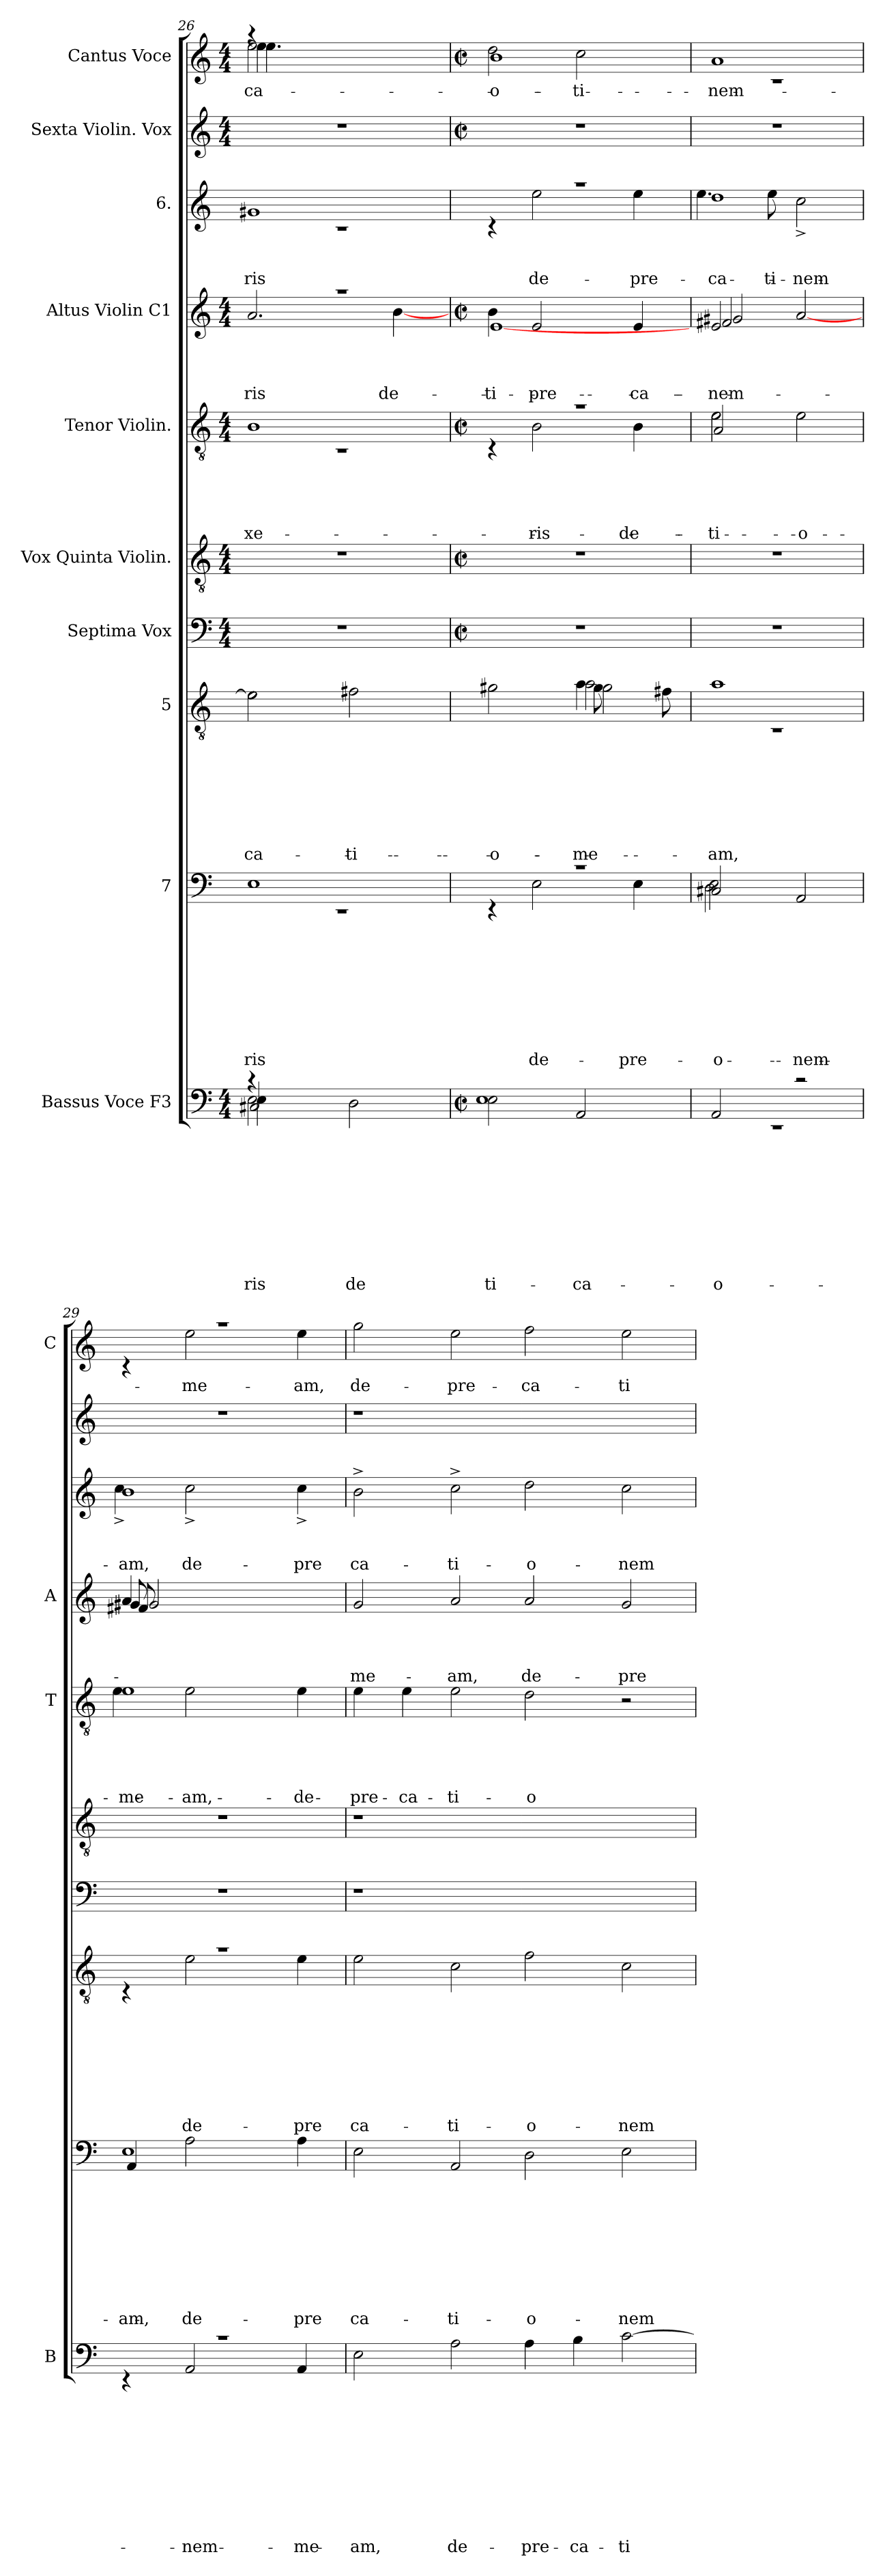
**kern	**text	**text	**text	**text	**text	**text	**text	**text	**text	**text	**kern	**text	**text	**text	**text	**text	**text	**text	**text	**text	**kern	**text	**text	**text	**text	**text	**text	**text	**text	**kern	**kern	**kern	**text	**text	**text	**text	**text	**kern	**text	**text	**text	**text	**kern	**text	**text	**text	**kern	**kern	**text
*part10	*part10	*part10	*part10	*part10	*part10	*part10	*part10	*part10	*part10	*part10	*part9	*part9	*part9	*part9	*part9	*part9	*part9	*part9	*part9	*part9	*part8	*part8	*part8	*part8	*part8	*part8	*part8	*part8	*part8	*part7	*part6	*part5	*part5	*part5	*part5	*part5	*part5	*part4	*part4	*part4	*part4	*part4	*part3	*part3	*part3	*part3	*part2	*part1	*part1
*staff10	*staff10	*staff10	*staff10	*staff10	*staff10	*staff10	*staff10	*staff10	*staff10	*staff10	*staff9	*staff9	*staff9	*staff9	*staff9	*staff9	*staff9	*staff9	*staff9	*staff9	*staff8	*staff8	*staff8	*staff8	*staff8	*staff8	*staff8	*staff8	*staff8	*staff7	*staff6	*staff5	*staff5	*staff5	*staff5	*staff5	*staff5	*staff4	*staff4	*staff4	*staff4	*staff4	*staff3	*staff3	*staff3	*staff3	*staff2	*staff1	*staff1
*I"Bassus Voce F3	*	*	*	*	*	*	*	*	*	*	*I"7	*	*	*	*	*	*	*	*	*	*I"5	*	*	*	*	*	*	*	*	*I"Septima Vox	*I"Vox Quinta Violin.	*I"Tenor Violin.	*	*	*	*	*	*I"Altus Violin C1	*	*	*	*	*I"6.	*	*	*	*I"Sexta Violin. Vox	*I"Cantus Voce	*
*I'B	*	*	*	*	*	*	*	*	*	*	*	*	*	*	*	*	*	*	*	*	*	*	*	*	*	*	*	*	*	*	*	*I'T	*	*	*	*	*	*I'A	*	*	*	*	*	*	*	*	*	*I'C	*
!!LO:PB:g=z
*clefF4	*	*	*	*	*	*	*	*	*	*	*clefF4	*	*	*	*	*	*	*	*	*	*clefGv2	*	*	*	*	*	*	*	*	*clefF4	*clefGv2	*clefGv2	*	*	*	*	*	*clefG2	*	*	*	*	*clefG2	*	*	*	*clefG2	*clefG2	*
*k[]	*	*	*	*	*	*	*	*	*	*	*k[]	*	*	*	*	*	*	*	*	*	*k[]	*	*	*	*	*	*	*	*	*k[]	*k[]	*k[]	*	*	*	*	*	*k[]	*	*	*	*	*k[]	*	*	*	*k[]	*k[]	*
*C:	*	*	*	*	*	*	*	*	*	*	*C:	*	*	*	*	*	*	*	*	*	*C:	*	*	*	*	*	*	*	*	*C:	*C:	*C:	*	*	*	*	*	*C:	*	*	*	*	*C:	*	*	*	*C:	*C:	*
*M4/4	*	*	*	*	*	*	*	*	*	*	*	*	*	*	*	*	*	*	*	*	*	*	*	*	*	*	*	*	*	*M4/4	*M4/4	*M4/4	*	*	*	*	*	*M4/4	*	*	*	*	*	*	*	*	*M4/4	*M4/4	*
=26	=26	=26	=26	=26	=26	=26	=26	=26	=26	=26	=26	=26	=26	=26	=26	=26	=26	=26	=26	=26	=26	=26	=26	=26	=26	=26	=26	=26	=26	=26	=26	=26	=26	=26	=26	=26	=26	=26	=26	=26	=26	=26	=26	=26	=26	=26	=26	=26	=26
*^	*	*	*	*	*	*	*	*	*	*	*	*	*	*	*	*	*	*	*	*	*	*	*	*	*	*	*	*	*	*	*	*	*	*	*	*	*	*	*	*	*	*	*	*	*	*	*	*	*
!	!	!	!	!	!	!	!	!	!	!	!LO:LY:b	!	!	!	!	!	!	!	!	!	!	!	!	!	!	!	!	!	!	!	!	!	!	!	!	!	!	!	!	!	!	!	!	!	!	!	!	!	!	!
*	*^	*	*	*	*	*	*	*	*	*	*	*	*	*	*	*	*	*	*	*	*	*	*	*	*	*	*	*	*	*	*	*	*	*	*	*	*	*	*	*	*	*	*	*	*	*	*	*	*	*
!	!	!	!	!	!	!	!	!	!	!	!	!LO:LY:b	!	!	!	!	!	!	!	!	!	!	!	!	!	!	!	!	!	!	!	!	!	!	!	!	!	!	!	!	!	!	!	!	!	!	!	!	!	!	!
*	*	*^	*	*	*	*	*	*	*	*	*	*	*	*	*	*	*	*	*	*	*	*	*	*	*	*	*	*	*	*	*	*	*	*	*	*	*	*	*	*	*	*	*	*	*	*	*	*	*	*	*
!	!	!	!	!	!	!	!	!	!	!	!	!	!LO:LY:b	!	!	!	!	!	!	!	!	!	!LO:LY:b	!	!	!	!	!	!	!	!	!LO:LY:b	!	!	!	!	!	!	!	!	!	!	!	!	!	!	!	!	!	!	!	!
*	*	*	*	*	*	*	*	*	*	*	*	*	*	*^	*	*	*	*	*	*	*	*	*	*^	*	*	*	*	*	*	*	*	*	*	*	*	*	*	*	*	*	*	*	*	*	*	*	*	*	*	*	*
*	*	*	*	*	*	*	*	*	*	*	*	*	*	*	*	*	*	*	*	*	*	*	*	*	*	*^	*	*	*	*	*	*	*	*	*	*	*	*	*	*	*	*	*	*	*	*	*	*	*	*	*	*	*	*
!	!	!	!	!	!	!	!	!	!	!	!	!	!	!	!	!	!	!	!	!	!	!	!	!	!	!	!	!	!	!	!	!	!	!	!LO:LY:b	!	!	!	!	!	!	!	!LO:LY:b	!	!	!	!	!LO:LY:b	!	!	!	!LO:LY:b	!	!	!LO:LY:b
*	*	*	*	*	*	*	*	*	*	*	*	*	*	*	*	*	*	*	*	*	*	*	*	*	*	*	*	*	*	*	*	*	*	*	*	*	*	*^	*	*	*	*	*	*^	*	*	*	*	*^	*	*	*	*	*^	*
*	*	*	*	*	*	*	*	*	*	*	*	*	*	*	*	*	*	*	*	*	*	*	*	*	*	*	*	*	*	*	*	*	*	*	*	*	*	*	*	*	*	*	*	*	*	*	*	*	*	*	*	*	*	*	*	*	*	*^	*
!	!	!	!	!	!	!	!	!	!	!	!	!	!	!	!	!	!	!	!	!	!	!	!	!	!	!	!	!	!	!	!	!	!	!	!	!	!	!	!	!	!	!	!	!	!	!	!	!	!	!	!	!	!	!	!	!	!	!	!	!LO:LY:b
*	*	*	*	*	*	*	*	*	*	*	*	*	*	*	*	*	*	*	*	*	*	*	*	*	*	*	*	*	*	*	*	*	*	*	*	*	*	*	*	*	*	*	*	*	*	*	*	*	*	*	*	*	*	*	*	*	*	*	*^	*
!	!	!	!	!	!	!	!	!	!	!	!	!	!	!	!	!	!	!	!	!	!	!	!	!	!	!	!	!	!	!	!	!	!	!	!	!	!	!	!	!	!	!	!	!	!	!	!	!	!	!	!	!	!	!	!	!	!	!	!	!	!LO:LY:b
4rc	2E\	4E\	2C#X/	.	.	.	.	.	.	.	.	.	-ris	1E	1rEE	.	.	.	.	.	.	.	.	-ris	2e\]	2e\	2e\	.	.	.	.	.	.	.	-ca-	1r	1r	1B	1rC	.	.	.	.	-xe-	1raa	2.a/	.	.	.	-ris	1g#X	1rc	.	.	-ris	1r	4raa	2ee\	4ee\	4.ee\	-ca-
2.ryy	.	2.ryy	.	.	.	.	.	.	.	.	.	.	.	.	.	.	.	.	.	.	.	.	.	.	.	.	.	.	.	.	.	.	.	.	.	.	.	.	.	.	.	.	.	.	.	.	.	.	.	.	.	.	.	.	.	.	2ryy	.	2ryy	.	.
.	.	.	.	.	.	.	.	.	.	.	.	.	.	.	.	.	.	.	.	.	.	.	.	.	.	.	.	.	.	.	.	.	.	.	.	.	.	.	.	.	.	.	.	.	.	.	.	.	.	.	.	.	.	.	.	.	.	.	.	2ryy	.
!	!	!	!	!	!	!	!	!	!	!	!	!	!LO:LY:b	!	!	!	!	!	!	!	!	!	!	!	!	!	!	!	!	!	!	!	!	!	!LO:LY:b	!	!	!	!	!	!	!	!	!	!	!	!	!	!	!	!	!	!	!	!	!	!	!	!	!	!
.	2ryy	.	2D\	.	.	.	.	.	.	.	.	.	de-	.	.	.	.	.	.	.	.	.	.	.	2ryy	2ryy	2f#X\	.	.	.	.	.	.	.	-ti-	.	.	.	.	.	.	.	.	.	.	.	.	.	.	.	.	.	.	.	.	.	.	2ryy	.	.	.
!	!	!	!	!	!	!	!	!	!	!	!	!	!	!	!	!	!	!	!	!	!	!	!	!	!	!	!	!	!	!	!	!	!	!	!	!	!	!	!	!	!	!	!	!	!	!	!	!	!	!LO:LY:b	!	!	!	!	!	!	!	!	!	!	!
.	.	.	.	.	.	.	.	.	.	.	.	.	.	.	.	.	.	.	.	.	.	.	.	.	.	.	.	.	.	.	.	.	.	.	.	.	.	.	.	.	.	.	.	.	.	[>4b\	.	.	.	de-	.	.	.	.	.	.	4ryy	.	4ryy	.	.
.	.	.	.	.	.	.	.	.	.	.	.	.	.	.	.	.	.	.	.	.	.	.	.	.	.	.	.	.	.	.	.	.	.	.	.	.	.	.	.	.	.	.	.	.	.	.	.	.	.	.	.	.	.	.	.	.	.	.	.	8ryy	.
*v	*v	*v	*v	*	*	*	*	*	*	*	*	*	*	*	*	*	*	*	*	*	*	*	*	*	*v	*v	*v	*	*	*	*	*	*	*	*	*	*	*	*	*	*	*	*	*	*	*	*	*	*	*	*	*	*	*	*	*	*v	*v	*v	*v	*
=27	=27	=27	=27	=27	=27	=27	=27	=27	=27	=27	=27	=27	=27	=27	=27	=27	=27	=27	=27	=27	=27	=27	=27	=27	=27	=27	=27	=27	=27	=27	=27	=27	=27	=27	=27	=27	=27	=27	=27	=27	=27	=27	=27	=27	=27	=27	=27	=27	=27	=27	=27	=27	=27
*M2/2	*	*	*	*	*	*	*	*	*	*	*	*	*	*	*	*	*	*	*	*	*	*	*	*	*	*	*	*	*	*	*M2/2	*M2/2	*M2/2	*	*	*	*	*	*	*M2/2	*	*	*	*	*	*	*	*	*	*	*M2/2	*M2/2	*
*met(c|)	*	*	*	*	*	*	*	*	*	*	*	*	*	*	*	*	*	*	*	*	*	*	*	*	*	*	*	*	*	*	*met(c|)	*met(c|)	*met(c|)	*	*	*	*	*	*	*met(c|)	*	*	*	*	*	*	*	*	*	*	*met(c|)	*met(c|)	*
*	*	*	*	*	*	*	*	*	*	*	*	*	*	*	*	*	*	*	*	*	*	*	*	*	*	*	*	*	*	*	*	*	*	*	*	*	*	*	*	*	*	*	*	*	*	*	*	*	*	*	*	*^	*
*	*	*	*	*	*	*	*	*	*	*	*	*	*	*	*	*	*	*	*	*	*	*	*	*	*	*	*	*	*	*	*	*	*	*	*	*	*	*	*	*	*	*	*	*	*	*	*	*	*	*	*	*	*^	*
*	*	*	*	*	*	*	*	*	*	*	*	*	*	*	*	*	*	*	*	*	*	*	*	*	*	*	*	*	*	*	*	*	*	*	*	*	*	*	*	*	*	*	*	*	*	*	*	*	*	*	*	*	*	*^	*
!	!	!	!	!	!	!	!	!	!	!LO:LY:b	!	!	!	!	!	!	!	!	!	!	!	!	!	!	!	!	!	!	!	!	!	!	!	!	!	!	!	!	!	!	!	!	!	!	!	!	!	!	!	!	!	!	!	!	!	!
*^	*	*	*	*	*	*	*	*	*	*	*	*	*	*	*	*	*	*	*	*	*	*	*	*	*	*	*	*	*	*	*	*	*	*	*	*	*	*	*	*	*	*	*	*	*	*	*	*	*	*	*	*	*	*	*	*
!	!	!	!	!	!	!	!	!	!	!	!LO:LY:b	!	!	!	!	!	!	!	!	!	!	!	!	!	!	!	!	!	!	!	!LO:LY:b	!	!	!	!	!	!	!	!	!	!	!	!	!	!	!LO:LY:b:rj	!	!	!	!	!	!	!	!	!	!	!LO:LY:b
*	*	*	*	*	*	*	*	*	*	*	*	*	*	*	*	*	*	*	*	*	*	*	*^	*	*	*	*	*	*	*	*	*	*	*	*	*	*	*	*	*	*	*	*	*	*	*	*	*	*	*	*	*	*	*	*	*	*
*	*	*	*	*	*	*	*	*	*	*	*	*	*	*	*	*	*	*	*	*	*	*	*	*^	*	*	*	*	*	*	*	*	*	*	*	*	*	*	*	*	*	*	*	*	*	*	*	*	*	*	*	*	*	*	*	*	*	*
*	*	*	*	*	*	*	*	*	*	*	*	*	*	*	*	*	*	*	*	*	*	*	*	*	*^	*	*	*	*	*	*	*	*	*	*	*	*	*	*	*	*	*	*	*	*	*	*	*	*	*	*	*	*	*	*	*v	*v	*v	*
2E\	1E	.	.	.	.	.	.	.	.	.	-ti-	1rc	4rEE	.	.	.	.	.	.	.	.	.	2g#X\	2ryy	2ryy	2ryy	.	.	.	.	.	.	.	-o-	1r	1r	1ra	4rC	.	.	.	.	.	4b\	[<1e	.	.	.	-ti-	1raa	4rc	.	.	.	1r	2dd\	1b	-o-
!	!	!	!	!	!	!	!	!	!	!	!	!	!	!	!	!	!	!	!	!	!	!LO:LY:b	!	!	!	!	!	!	!	!	!	!	!	!	!	!	!	!	!	!	!	!	!LO:LY:b	!	!	!	!	!	!LO:LY:b	!	!	!	!	!LO:LY:b	!	!	!	!
.	.	.	.	.	.	.	.	.	.	.	.	.	2E\	.	.	.	.	.	.	.	.	de-	.	.	.	.	.	.	.	.	.	.	.	.	.	.	.	2B\	.	.	.	.	-ris	2e/	.	.	.	.	-pre-	.	2ee\	.	.	de-	.	.	.	.
!	!	!	!	!	!	!	!	!	!	!	!LO:LY:b	!	!	!	!	!	!	!	!	!	!	!	!	!	!	!	!	!	!	!	!	!	!	!LO:LY:b	!	!	!	!	!	!	!	!	!	!	!	!	!	!	!	!	!	!	!	!	!	!	!	!
!	!	!	!	!	!	!	!	!	!	!	!	!	!	!	!	!	!	!	!	!	!	!	!	!	!	!	!	!	!	!	!	!	!	!LO:LY:b	!	!	!	!	!	!	!	!	!	!	!	!	!	!	!	!	!	!	!	!	!	!	!	!LO:LY:b
2AA/	.	.	.	.	.	.	.	.	.	.	-ca-	.	.	.	.	.	.	.	.	.	.	.	4a\	2a\	8g#\	2g#\	.	.	.	.	.	.	.	me-	.	.	.	.	.	.	.	.	.	.	.	.	.	.	.	.	.	.	.	.	.	2cc\	.	-ti-
.	.	.	.	.	.	.	.	.	.	.	.	.	.	.	.	.	.	.	.	.	.	.	.	.	4ryy	.	.	.	.	.	.	.	.	.	.	.	.	.	.	.	.	.	.	.	.	.	.	.	.	.	.	.	.	.	.	.	.	.
!	!	!	!	!	!	!	!	!	!	!	!	!	!	!	!	!	!	!	!	!	!	!LO:LY:b	!	!	!	!	!	!	!	!	!	!	!	!	!	!	!	!	!	!	!	!	!LO:LY:b	!	!	!	!	!	!LO:LY:b	!	!	!	!	!LO:LY:b	!	!	!	!
.	.	.	.	.	.	.	.	.	.	.	.	.	4E\	.	.	.	.	.	.	.	.	-pre-	4ryy	.	.	.	.	.	.	.	.	.	.	.	.	.	.	4B\	.	.	.	.	de-	4e/	.	.	.	.	-ca-	.	4ee\	.	.	-pre-	.	.	.	.
.	.	.	.	.	.	.	.	.	.	.	.	.	.	.	.	.	.	.	.	.	.	.	.	.	8f#X\	.	.	.	.	.	.	.	.	.	.	.	.	.	.	.	.	.	.	.	.	.	.	.	.	.	.	.	.	.	.	.	.	.
*	*	*	*	*	*	*	*	*	*	*	*	*v	*v	*	*	*	*	*	*	*	*	*	*	*	*	*	*	*	*	*	*	*	*	*	*	*	*v	*v	*	*	*	*	*	*v	*v	*	*	*	*	*	*	*	*	*	*	*	*	*
*	*	*	*	*	*	*	*	*	*	*	*	*	*	*	*	*	*	*	*	*	*	*	*	*v	*v	*	*	*	*	*	*	*	*	*	*	*	*	*	*	*	*	*	*	*	*	*	*	*	*	*	*	*	*	*	*
=28	=28	=28	=28	=28	=28	=28	=28	=28	=28	=28	=28	=28	=28	=28	=28	=28	=28	=28	=28	=28	=28	=28	=28	=28	=28	=28	=28	=28	=28	=28	=28	=28	=28	=28	=28	=28	=28	=28	=28	=28	=28	=28	=28	=28	=28	=28	=28	=28	=28	=28	=28	=28	=28	=28
!	!	!	!	!	!	!	!	!	!	!	!LO:LY:b	!	!	!	!	!	!	!	!	!	!LO:LY:b	!	!	!	!	!	!	!	!	!	!	!	!	!	!	!	!	!	!	!	!	!	!	!	!	!	!	!	!	!	!	!	!	!
*	*	*	*	*	*	*	*	*	*	*	*	*^	*	*	*	*	*	*	*	*	*	*	*	*	*	*	*	*	*	*	*	*	*	*	*	*	*	*	*	*	*	*	*	*	*	*	*	*	*	*	*	*	*	*
!	!	!	!	!	!	!	!	!	!	!	!	!	!	!	!	!	!	!	!	!	!	!LO:LY:b	!	!	!	!	!	!	!	!	!	!	!	!	!	!	!	!	!	!	!	!	!	!	!	!	!	!	!	!	!	!	!	!	!
*	*	*	*	*	*	*	*	*	*	*	*	*	*^	*	*	*	*	*	*	*	*	*	*	*	*	*	*	*	*	*	*	*	*	*	*	*	*	*	*	*	*	*	*	*	*	*	*	*	*	*	*	*	*	*	*
!	!	!	!	!	!	!	!	!	!	!	!	!	!	!	!	!	!	!	!	!	!	!	!LO:LY:b	!	!	!	!	!	!	!	!	!	!	!LO:LY:b	!	!	!	!	!	!	!	!LO:LY:b	!	!	!	!	!	!	!	!	!	!	!	!	!	!
*	*	*	*	*	*	*	*	*	*	*	*	*	*	*	*	*	*	*	*	*	*	*	*	*	*	*	*	*	*	*	*	*	*	*	*	*	*^	*	*	*	*	*	*	*	*	*	*	*	*	*	*	*	*	*	*	*
!	!	!	!	!	!	!	!	!	!	!	!	!	!	!	!	!	!	!	!	!	!	!	!	!	!	!	!	!	!	!	!	!	!	!	!	!	!	!	!	!	!	!	!LO:LY:b	!	!	!	!	!	!	!	!	!	!	!	!	!	!
*	*	*	*	*	*	*	*	*	*	*	*	*	*	*	*	*	*	*	*	*	*	*	*	*	*	*	*	*	*	*	*	*	*	*	*	*	*	*^	*	*	*	*	*	*	*	*	*	*	*	*	*	*	*	*	*	*	*
!	!	!	!	!	!	!	!	!	!	!	!	!	!	!	!	!	!	!	!	!	!	!	!	!	!	!	!	!	!	!	!	!	!	!	!	!	!	!	!	!	!	!	!	!LO:LY:b	!	!	!	!	!LO:LY:b	!	!	!	!	!	!	!	!	!
*	*	*	*	*	*	*	*	*	*	*	*	*	*	*	*	*	*	*	*	*	*	*	*	*	*	*	*	*	*	*	*	*	*	*	*	*	*	*	*	*	*	*	*	*	*^	*	*	*	*	*	*	*	*	*	*	*	*	*
*	*	*	*	*	*	*	*	*	*	*	*	*	*	*	*	*	*	*	*	*	*	*	*	*	*	*	*	*	*	*	*	*	*	*	*	*	*	*	*	*	*	*	*	*	*	*^	*	*	*	*	*	*	*	*	*	*	*	*	*
!	!	!	!	!	!	!	!	!	!	!	!	!	!	!	!	!	!	!	!	!	!	!	!	!	!	!	!	!	!	!	!	!	!	!	!	!	!	!	!	!	!	!	!	!	!	!	!	!	!	!	!LO:LY:b	!	!	!	!	!LO:LY:b:rj	!	!	!	!
!	!	!	!	!	!	!	!	!	!	!	!	!	!	!	!	!	!	!	!	!	!	!	!	!	!	!	!	!	!	!	!	!	!	!	!	!	!	!	!	!	!	!	!	!	!	!	!	!	!	!	!	!	!	!	!	!LO:LY:b	!	!	!	!LO:LY:b
*	*	*	*	*	*	*	*	*	*	*	*	*	*	*	*	*	*	*	*	*	*	*	*	*	*v	*v	*	*	*	*	*	*	*	*	*	*	*	*	*	*	*	*	*	*	*	*	*	*	*	*	*	*	*	*	*	*	*	*	*	*
2AA/	1rEE	.	.	.	.	.	.	.	.	.	-o-	2C#X/	2D\	2E\	.	.	.	.	.	.	.	.	-o-	1a	1rC	.	.	.	.	.	.	.	-am,	1r	1r	2e\	2A/	2e\	.	.	.	.	-ti-	2e/	2f#X/	2g#X/	.	.	.	-nem	1dd	4.ee\	.	.	-ca-	1r	1a	1rc	-nem
!	!	!	!	!	!	!	!	!	!	!	!	!	!	!	!	!	!	!	!	!	!	!	!	!	!	!	!	!	!	!	!	!	!	!	!	!	!	!	!	!	!	!	!	!	!	!	!	!	!	!	!	!	!	!	!LO:LY:b	!	!	!	!
.	.	.	.	.	.	.	.	.	.	.	.	.	.	.	.	.	.	.	.	.	.	.	.	.	.	.	.	.	.	.	.	.	.	.	.	.	.	.	.	.	.	.	.	.	.	.	.	.	.	.	.	8ee\	.	.	-ti-	.	.	.	.
!	!	!	!	!	!	!	!	!	!	!	!	!	!	!	!	!	!	!	!	!	!	!	!LO:LY:b	!	!	!	!	!	!	!	!	!	!	!	!	!	!	!	!	!	!	!	!LO:LY:b	!	!	!	!	!	!	!	!	!	!	!	!LO:LY:b	!	!	!	!
2rc	.	.	.	.	.	.	.	.	.	.	.	2ryy	2ryy	2AA/	.	.	.	.	.	.	.	.	-nem	.	.	.	.	.	.	.	.	.	.	.	.	2ryy	2ryy	2e\	.	.	.	.	-o-	2ryy	2ryy	[<2a/	.	.	.	.	.	2cc^<\	.	.	-nem	.	.	.	.
=29	=29	=29	=29	=29	=29	=29	=29	=29	=29	=29	=29	=29	=29	=29	=29	=29	=29	=29	=29	=29	=29	=29	=29	=29	=29	=29	=29	=29	=29	=29	=29	=29	=29	=29	=29	=29	=29	=29	=29	=29	=29	=29	=29	=29	=29	=29	=29	=29	=29	=29	=29	=29	=29	=29	=29	=29	=29	=29	=29
!	!	!	!	!	!	!	!	!	!	!	!	!	!	!	!	!	!	!	!	!	!	!	!LO:LY:b	!	!	!	!	!	!	!	!	!	!	!	!	!	!	!	!	!	!	!	!	!	!	!	!	!	!	!	!	!	!	!	!	!	!	!	!
!	!	!	!	!	!	!	!	!	!	!	!	!	!	!	!	!	!	!	!	!	!	!	!LO:LY:b	!	!	!	!	!	!	!	!	!	!	!	!	!	!	!	!	!	!	!	!LO:LY:b	!	!	!	!	!	!	!	!	!	!	!	!	!	!	!	!
!	!	!	!	!	!	!	!	!	!	!	!	!	!	!	!	!	!	!	!	!	!	!	!	!	!	!	!	!	!	!	!	!	!	!	!	!	!	!	!	!	!	!	!LO:LY:b	!	!	!	!	!	!	!	!	!	!	!	!LO:LY:b	!	!	!	!
*	*	*	*	*	*	*	*	*	*	*	*	*	*	*	*	*	*	*	*	*	*	*	*	*	*	*	*	*	*	*	*	*	*	*	*	*	*	*	*	*	*	*	*	*	*	*^	*	*	*	*	*	*	*	*	*	*	*	*	*
!	!	!	!	!	!	!	!	!	!	!	!	!	!	!	!	!	!	!	!	!	!	!	!	!	!	!	!	!	!	!	!	!	!	!	!	!	!	!	!	!	!	!	!	!	!	!	!	!	!	!	!	!	!	!	!	!LO:LY:b	!	!	!	!
*	*	*	*	*	*	*	*	*	*	*	*	*	*v	*v	*	*	*	*	*	*	*	*	*	*	*	*	*	*	*	*	*	*	*	*	*	*	*v	*v	*	*	*	*	*	*	*	*	*	*	*	*	*	*	*	*	*	*	*	*	*	*
1rc	4rEE	.	.	.	.	.	.	.	.	.	.	1E	4AA/	.	.	.	.	.	.	.	.	-am,	1ra	4rC	.	.	.	.	.	.	.	.	1r	1r	1e	4e\	.	.	.	.	me-	4a/	8g#X/	8f#X/	2g#/	.	.	.	.	1b	4cc^<\	.	.	-am,	1r	1raa	4rc	.
.	.	.	.	.	.	.	.	.	.	.	.	.	.	.	.	.	.	.	.	.	.	.	.	.	.	.	.	.	.	.	.	.	.	.	.	.	.	.	.	.	.	.	2ryy	2ryy	.	.	.	.	.	.	.	.	.	.	.	.	.	.
!	!	!	!	!	!	!	!	!	!	!	!LO:LY:b	!	!	!	!	!	!	!	!	!	!	!LO:LY:b	!	!	!	!	!	!	!	!	!	!LO:LY:b	!	!	!	!	!	!	!	!	!LO:LY:b	!	!	!	!	!	!	!	!	!	!	!	!	!LO:LY:b	!	!	!	!LO:LY:b
.	2AA/	.	.	.	.	.	.	.	.	.	-nem	.	2A\	.	.	.	.	.	.	.	.	de-	.	2e\	.	.	.	.	.	.	.	de-	.	.	.	2e\	.	.	.	.	-am,	2ryy	.	.	.	.	.	.	.	.	2cc^<\	.	.	de-	.	.	2ee<\	me-
.	.	.	.	.	.	.	.	.	.	.	.	.	.	.	.	.	.	.	.	.	.	.	.	.	.	.	.	.	.	.	.	.	.	.	.	.	.	.	.	.	.	.	.	.	2ryy	.	.	.	.	.	.	.	.	.	.	.	.	.
.	.	.	.	.	.	.	.	.	.	.	.	.	.	.	.	.	.	.	.	.	.	.	.	.	.	.	.	.	.	.	.	.	.	.	.	.	.	.	.	.	.	.	4.ryy	4.ryy	.	.	.	.	.	.	.	.	.	.	.	.	.	.
!	!	!	!	!	!	!	!	!	!	!	!LO:LY:b:rj	!	!	!	!	!	!	!	!	!	!	!LO:LY:b:rj	!	!	!	!	!	!	!	!	!	!LO:LY:b:rj	!	!	!	!	!	!	!	!	!LO:LY:b:rj	!	!	!	!	!	!	!	!	!	!	!	!	!LO:LY:b:rj	!	!	!	!LO:LY:b:rj
.	4AA/	.	.	.	.	.	.	.	.	.	me-	.	4A\	.	.	.	.	.	.	.	.	-pre-	.	4e\	.	.	.	.	.	.	.	-pre-	.	.	.	4e\	.	.	.	.	de-	4ryy	.	.	.	.	.	.	.	.	4cc^<\	.	.	-pre-	.	.	4ee\	-am,
*	*	*	*	*	*	*	*	*	*	*	*	*	*	*	*	*	*	*	*	*	*	*	*	*	*	*	*	*	*	*	*	*	*	*	*	*	*	*	*	*	*	*v	*v	*v	*v	*	*	*	*	*	*	*	*	*	*	*	*	*
=30	=30	=30	=30	=30	=30	=30	=30	=30	=30	=30	=30	=30	=30	=30	=30	=30	=30	=30	=30	=30	=30	=30	=30	=30	=30	=30	=30	=30	=30	=30	=30	=30	=30	=30	=30	=30	=30	=30	=30	=30	=30	=30	=30	=30	=30	=30	=30	=30	=30	=30	=30	=30	=30	=30	=30
!	!	!	!	!	!	!	!	!	!	!	!LO:LY:b	!	!	!	!	!	!	!	!	!	!	!LO:LY:b	!	!	!	!	!	!	!	!	!	!LO:LY:b	!	!	!	!	!	!	!	!	!LO:LY:b	!	!	!	!	!LO:LY:b	!	!	!	!	!LO:LY:b	!	!	!	!LO:LY:b
*v	*v	*	*	*	*	*	*	*	*	*	*	*	*	*	*	*	*	*	*	*	*	*	*v	*v	*	*	*	*	*	*	*	*	*	*	*v	*v	*	*	*	*	*	*	*	*	*	*	*v	*v	*	*	*	*	*v	*v	*
*	*	*	*	*	*	*	*	*	*	*	*v	*v	*	*	*	*	*	*	*	*	*	*	*	*	*	*	*	*	*	*	*	*	*	*	*	*	*	*	*	*	*	*	*	*	*	*	*	*	*	*
2E\	.	.	.	.	.	.	.	.	.	-am,	2E\	.	.	.	.	.	.	.	.	-ca-	2e\	.	.	.	.	.	.	.	-ca-	1r	1r	4e\	.	.	.	.	-pre-	2g/	.	.	.	me-	2b^>\	.	.	-ca-	1r	2gg\	de-
!	!	!	!	!	!	!	!	!	!	!	!	!	!	!	!	!	!	!	!	!	!	!	!	!	!	!	!	!	!	!	!	!	!	!	!	!	!LO:LY:b	!	!	!	!	!	!	!	!	!	!	!	!
.	.	.	.	.	.	.	.	.	.	.	.	.	.	.	.	.	.	.	.	.	.	.	.	.	.	.	.	.	.	.	.	4e\	.	.	.	.	-ca-	.	.	.	.	.	.	.	.	.	.	.	.
!	!	!	!	!	!	!	!	!	!	!LO:LY:b	!	!	!	!	!	!	!	!	!	!LO:LY:b	!	!	!	!	!	!	!	!	!LO:LY:b	!	!	!	!	!	!	!	!LO:LY:b	!	!	!	!	!LO:LY:b	!	!	!	!LO:LY:b	!	!	!LO:LY:b
2A\	.	.	.	.	.	.	.	.	.	de-	2AA/	.	.	.	.	.	.	.	.	-ti-	2c\	.	.	.	.	.	.	.	-ti-	.	.	2e\	.	.	.	.	-ti-	2a/	.	.	.	-am,	2cc^>\	.	.	-ti-	.	2ee\	-pre-
!	!	!	!	!	!	!	!	!	!	!LO:LY:b	!	!	!	!	!	!	!	!	!	!LO:LY:b	!	!	!	!	!	!	!	!	!LO:LY:b	!	!	!	!	!	!	!	!LO:LY:b:rj	!	!	!	!	!LO:LY:b	!	!	!	!LO:LY:b	!	!	!LO:LY:b
4A\	.	.	.	.	.	.	.	.	.	-pre-	2D\	.	.	.	.	.	.	.	.	-o-	2f\	.	.	.	.	.	.	.	-o-	1ryy	1ryy	2d\	.	.	.	.	-o-	2a/	.	.	.	de-	2dd\	.	.	-o-	1ryy	2ff\	-ca-
!	!	!	!	!	!	!	!	!	!	!LO:LY:b	!	!	!	!	!	!	!	!	!	!	!	!	!	!	!	!	!	!	!	!	!	!	!	!	!	!	!	!	!	!	!	!	!	!	!	!	!	!	!
4B\	.	.	.	.	.	.	.	.	.	-ca-	.	.	.	.	.	.	.	.	.	.	.	.	.	.	.	.	.	.	.	.	.	.	.	.	.	.	.	.	.	.	.	.	.	.	.	.	.	.	.
!	!	!	!	!	!	!	!	!	!	!LO:LY:b	!	!	!	!	!	!	!	!	!	!LO:LY:b	!	!	!	!	!	!	!	!	!LO:LY:b	!	!	!	!	!	!	!	!	!	!	!	!	!LO:LY:b	!	!	!	!LO:LY:b	!	!	!LO:LY:b
[<2c\	.	.	.	.	.	.	.	.	.	-ti-	2E\	.	.	.	.	.	.	.	.	-nem	2c\	.	.	.	.	.	.	.	-nem	.	.	2r	.	.	.	.	.	2g/	.	.	.	-pre-	2cc\	.	.	-nem	.	2ee\	-ti-
=	=	=	=	=	=	=	=	=	=	=	=	=	=	=	=	=	=	=	=	=	=	=	=	=	=	=	=	=	=	=	=	=	=	=	=	=	=	=	=	=	=	=	=	=	=	=	=	=	=
*-	*-	*-	*-	*-	*-	*-	*-	*-	*-	*-	*-	*-	*-	*-	*-	*-	*-	*-	*-	*-	*-	*-	*-	*-	*-	*-	*-	*-	*-	*-	*-	*-	*-	*-	*-	*-	*-	*-	*-	*-	*-	*-	*-	*-	*-	*-	*-	*-	*-
